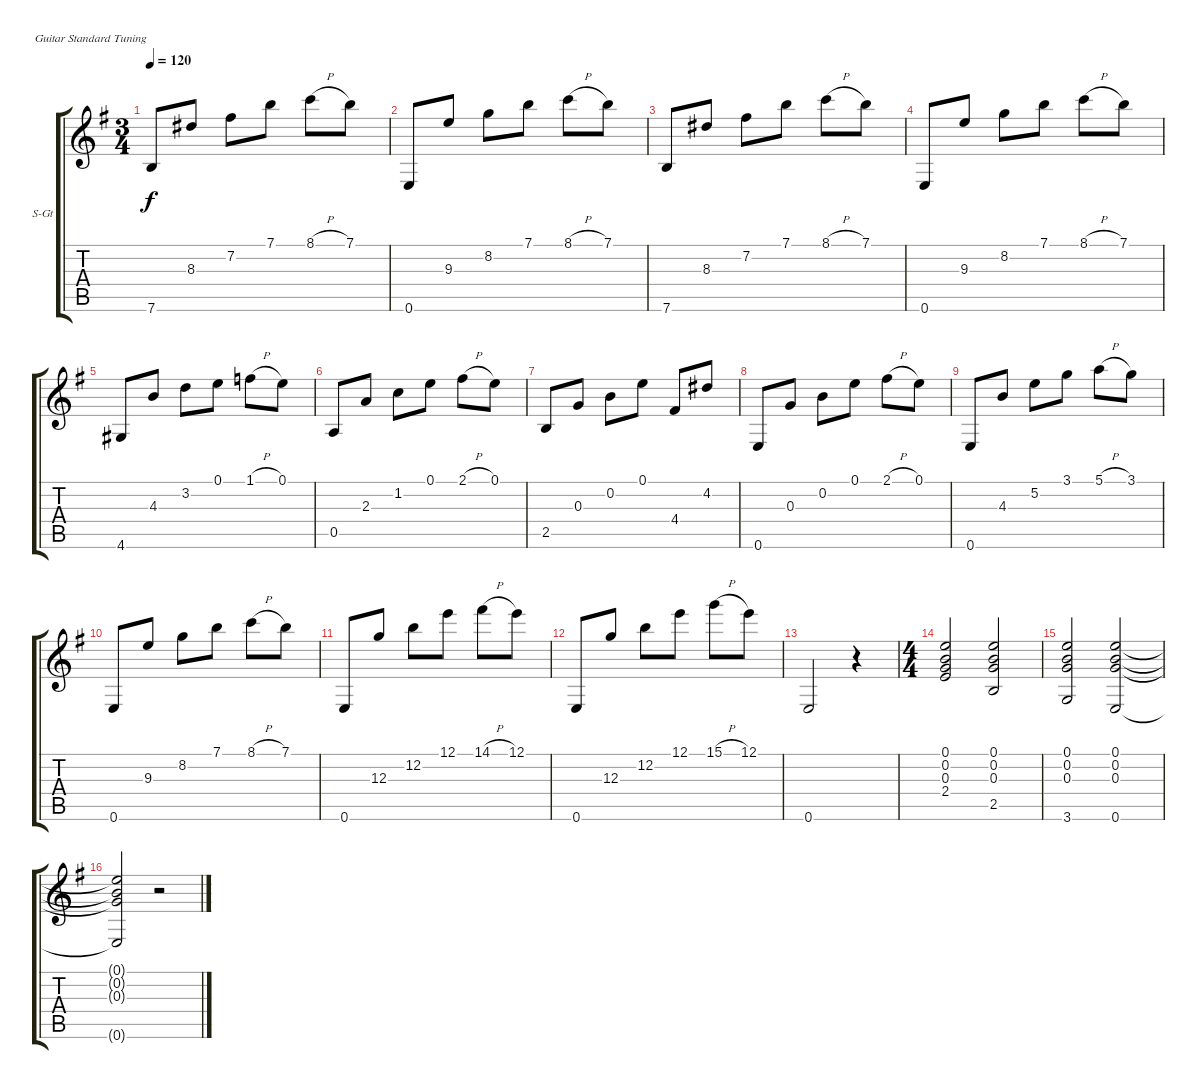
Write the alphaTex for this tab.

\bracketExtendMode groupsimilarinstruments
\firstSystemTrackNameOrientation horizontal
\otherSystemsTrackNameOrientation horizontal
\track ("Track 1" "S-Gt") {instrument acousticguitarsteel}
\staff {score tabs}
\tuning (E4 B3 G3 D3 A2 E2)
\ts (3 4)
\tempo 120
\clef g2
\ks g
7.6.8{dy f} 8.3.8 7.2.8 7.1.8 8.1{h}.8 7.1.8 |
0.6.8 9.3.8 8.2.8 7.1.8 8.1{h}.8 7.1.8 |
7.6.8 8.3.8 7.2.8 7.1.8 8.1{h}.8 7.1.8 |
0.6.8 9.3.8 8.2.8 7.1.8 8.1{h}.8 7.1.8 |
4.6.8 4.3.8 3.2.8 0.1.8 1.1{h}.8 0.1.8 |
0.5.8 2.3.8 1.2.8 0.1.8 2.1{h}.8 0.1.8 |
2.5.8 0.3.8 0.2.8 0.1.8 4.4.8 4.2.8 |
0.6.8 0.3.8 0.2.8 0.1.8 2.1{h}.8 0.1.8 |
0.6.8 4.3.8 5.2.8 3.1.8 5.1{h}.8 3.1.8 |
0.6.8 9.3.8 8.2.8 7.1.8 8.1{h}.8 7.1.8 |
0.6.8 12.3.8 12.2.8 12.1.8 14.1{h}.8 12.1.8 |
0.6.8 12.3.8 12.2.8 12.1.8 15.1{h}.8 12.1.8 |
0.6.2 r.4 |
\ts (4 4)
(0.1 0.2 0.3 2.4).2 (0.1 0.2 0.3 2.5).2 |
(0.1 0.2 0.3 3.6).2 (0.1 0.2 0.3 0.6).2 |
(0.1{t} 0.2{t} 0.3{t} 0.6{t}).2 r.2
